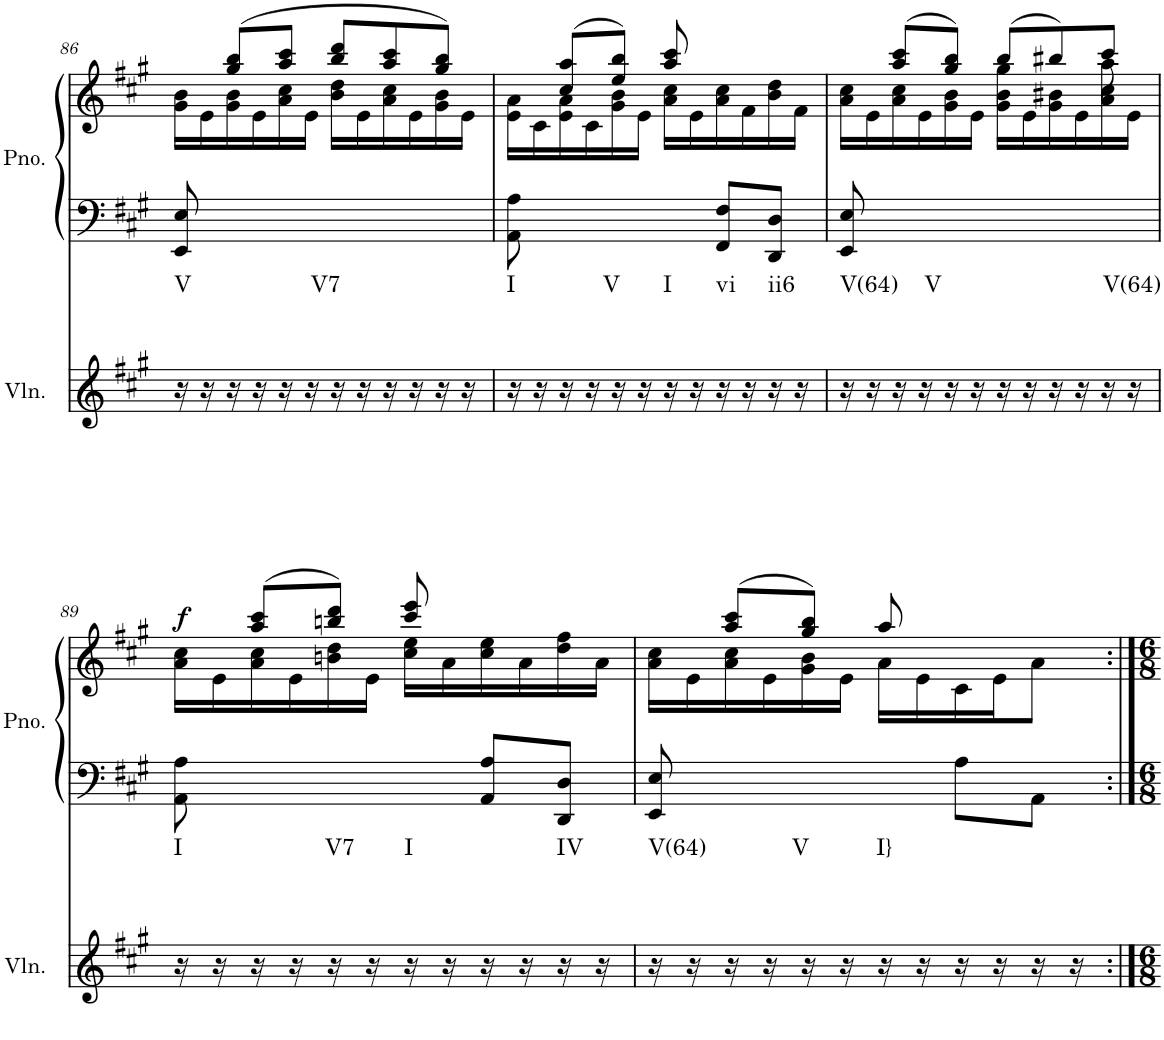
**kern	**harte	**kern	**kern	**dynam
*part2	*part2	*part1	*part1	*part1
*staff3	*	*staff2	*staff1	*staff1/2
*I"Violin	*	*I"Piano	*	*
*I'Vln.	*	*I'Pno.	*	*
!!LO:PB:g=z
*clefG2	*	*clefF4	*clefG2	*
*k[f#c#g#]	*	*k[f#c#g#]	*k[f#c#g#]	*
*M6/8	*	*M6/8	*M6/8	*
=86	=86	=86	=86	=86
*	*	*	*^	*
!	!LO:H:kt=V	!	!	!	!
16r	N	8EE/ 8E/	8ryy	16g#\ 16b\LL	.
16r	.	.	.	16e\	.
16r	.	8ryy	(8gg#/ 8bb/L	16g#\ 16b\	.
16r	.	.	.	16e\	.
16r	.	2ryy	8aa/ 8ccc#/J	16a\ 16cc#\	.
16r	.	.	.	16e\JJ	.
!	!LO:H:kt=V7	!	!	!	!
16r	N	.	8bb/ 8ddd/L	16b\ 16dd\LL	.
16r	.	.	.	16e\	.
16r	.	.	8aa/ 8ccc#/	16a\ 16cc#\	.
16r	.	.	.	16e\	.
16r	.	.	8gg#/ 8bb/J)	16g#\ 16b\	.
16r	.	.	.	16e\JJ	.
=87	=87	=87	=87	=87	=87
!	!LO:H:kt=I	!	!	!	!
16r	N	8AA\ 8A\	8ryy	16e\ 16a\LL	.
16r	.	.	.	16c#\	.
16r	.	8ryy	(8cc#/ 8aa/L	16e\ 16a\	.
16r	.	.	.	16c#\	.
!	!LO:H:kt=V	!	!	!	!
16r	N	8ryy	8ee/ 8bb/J)	16g#\ 16b\	.
16r	.	.	.	16e\JJ	.
!	!LO:H:kt=I	!	!	!	!
16r	N	8ryy	8aa/ 8ccc#/	16a\ 16cc#\LL	.
16r	.	.	.	16e\	.
!	!LO:H:kt=vi	!	!	!	!
16r	N	8FF#/ 8F#/L	4ryy	16a\ 16cc#\	.
16r	.	.	.	16f#\	.
!	!LO:H:kt=ii6	!	!	!	!
16r	N	8DD/ 8D/J	.	16b\ 16dd\	.
16r	.	.	.	16f#\JJ	.
=88	=88	=88	=88	=88	=88
*	*	*	*	*^	*
!	!LO:H:kt=V(64)	!	!	!	!	!
16r	N	8EE/ 8E/	8ryy	4.ryy	16a\ 16cc#\LL	.
16r	.	.	.	.	16e\	.
16r	.	8ryy	(8aa/ 8ccc#/L	.	16a\ 16cc#\	.
16r	.	.	.	.	16e\	.
!	!LO:H:kt=V	!	!	!	!	!
16r	N	2ryy	8gg#/ 8bb/J)	.	16g#\ 16b\	.
16r	.	.	.	.	16e\JJ	.
16r	.	.	(8bb/L	4gg#\	16g#\ 16b\LL	.
16r	.	.	.	.	16e\	.
16r	.	.	8bb#X/)	.	16g#\ 16b#X\	.
16r	.	.	.	.	16e\	.
!	!LO:H:kt=V(64)	!	!	!	!	!
16r	N	.	8ccc#/J	8aa\	16a\ 16cc#\	.
16r	.	.	.	.	16e\JJ	.
!!LO:LB:g=z
=89	=89	=89	=89	=89	=89	=89
!	!LO:H:kt=I	!	!	!	!	!LO:DY:a
*	*	*	*	*v	*v	*
16r	N	8AA\ 8A\	8ryy	16a\ 16cc#\LL	f
16r	.	.	.	16e\	.
16r	.	8ryy	(8aa/ 8ccc#/L	16a\ 16cc#\	.
16r	.	.	.	16e\	.
!	!LO:H:kt=V7	!	!	!	!
16r	N	8ryy	8bbn/ 8ddd/J)	16bn\ 16dd\	.
16r	.	.	.	16e\JJ	.
!	!LO:H:kt=I	!	!	!	!
16r	N	8ryy	8ccc#/ 8eee/	16cc#\ 16ee\LL	.
16r	.	.	.	16a\	.
16r	.	8AA/ 8A/L	4ryy	16cc#\ 16ee\	.
16r	.	.	.	16a\	.
!	!LO:H:kt=IV	!	!	!	!
16r	N	8DD/ 8D/J	.	16dd\ 16ff#\	.
16r	.	.	.	16a\JJ	.
=90	=90	=90	=90	=90	=90
!	!LO:H:kt=V(64)	!	!	!	!
16r	N	8EE/ 8E/	8ryy	16a\ 16cc#\LL	.
16r	.	.	.	16e\	.
16r	.	8ryy	(8aa/ 8ccc#/L	16a\ 16cc#\	.
16r	.	.	.	16e\	.
!	!LO:H:kt=V	!	!	!	!
16r	N	8ryy	8gg#/ 8bb/J)	16g#\ 16b\	.
16r	.	.	.	16e\JJ	.
!	!LO:H:kt=I}	!	!	!	!
16r	N	8ryy	8aa/	16a\LL	.
16r	.	.	.	16e\	.
16r	.	8A\L	4ryy	16c#\	.
16r	.	.	.	16e\J	.
16r	.	8AA\J	.	8a\J	.
16r	.	.	.	.	.
*	*	*	*v	*v	*
=:|!	=:|!	=:|!	=:|!	=:|!
*-	*-	*-	*-	*-
